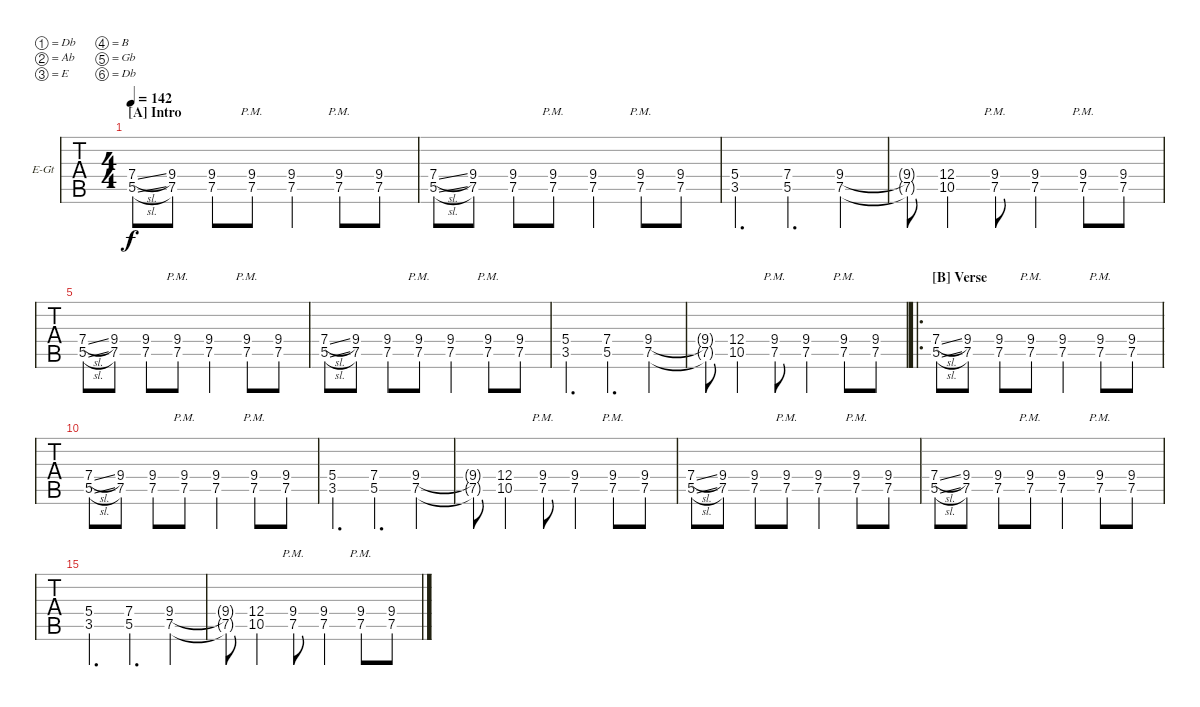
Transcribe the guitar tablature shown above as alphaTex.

\bracketExtendMode nobrackets
\firstSystemTrackNameOrientation horizontal
\otherSystemsTrackNameOrientation horizontal
\defaultBarNumberDisplay FirstOfSystem
\track ("Guitar 2" "E-Gt") {instrument distortionguitar}
\staff {tabs}
\tuning (Db4 Ab3 E3 B2 Gb2 Db2)
\ts (4 4)
\section ("A" "Intro")
\tempo 142
\clef g2
\ks c
(7.4{sl} 5.5{sl}).8{dy f instrument distortionguitar} (9.4 7.5).8 (7.5 9.4).8 (7.5 9.4{pm}).8 (9.4 7.5).4 (7.5 9.4{pm}).8 (7.5 9.4).8 |
(7.4{sl} 5.5{sl}).8 (9.4 7.5).8 (7.5 9.4).8 (7.5 9.4{pm}).8 (9.4 7.5).4 (7.5 9.4{pm}).8 (7.5 9.4).8 |
(5.4 3.5).4{d} (7.4 5.5).4{d} (9.4 7.5).4 |
(9.4{t} 7.5{t}).8 (12.4 10.5).4 (9.4{pm} 7.5).8 (9.4 7.5).4 (7.5 9.4{pm}).8 (7.5 9.4).8 |
(7.4{sl} 5.5{sl}).8 (9.4 7.5).8 (7.5 9.4).8 (7.5 9.4{pm}).8 (9.4 7.5).4 (7.5 9.4{pm}).8 (7.5 9.4).8 |
(7.4{sl} 5.5{sl}).8 (9.4 7.5).8 (7.5 9.4).8 (7.5 9.4{pm}).8 (9.4 7.5).4 (7.5 9.4{pm}).8 (7.5 9.4).8 |
(5.4 3.5).4{d} (7.4 5.5).4{d} (9.4 7.5).4 |
(9.4{t} 7.5{t}).8 (12.4 10.5).4 (9.4{pm} 7.5).8 (9.4 7.5).4 (7.5 9.4{pm}).8 (7.5 9.4).8 |
\ro
\section ("B" "Verse")
(7.4{sl} 5.5{sl}).8 (9.4 7.5).8 (7.5 9.4).8 (7.5 9.4{pm}).8 (9.4 7.5).4 (7.5 9.4{pm}).8 (7.5 9.4).8 |
(7.4{sl} 5.5{sl}).8 (9.4 7.5).8 (7.5 9.4).8 (7.5 9.4{pm}).8 (9.4 7.5).4 (7.5 9.4{pm}).8 (7.5 9.4).8 |
(5.4 3.5).4{d} (7.4 5.5).4{d} (9.4 7.5).4 |
(9.4{t} 7.5{t}).8 (12.4 10.5).4 (9.4{pm} 7.5).8 (9.4 7.5).4 (7.5 9.4{pm}).8 (7.5 9.4).8 |
(7.4{sl} 5.5{sl}).8 (9.4 7.5).8 (7.5 9.4).8 (7.5 9.4{pm}).8 (9.4 7.5).4 (7.5 9.4{pm}).8 (7.5 9.4).8 |
(7.4{sl} 5.5{sl}).8 (9.4 7.5).8 (7.5 9.4).8 (7.5 9.4{pm}).8 (9.4 7.5).4 (7.5 9.4{pm}).8 (7.5 9.4).8 |
(5.4 3.5).4{d} (7.4 5.5).4{d} (9.4 7.5).4 |
(9.4{t} 7.5{t}).8 (12.4 10.5).4 (9.4{pm} 7.5).8 (9.4 7.5).4 (7.5 9.4{pm}).8 (7.5 9.4).8
